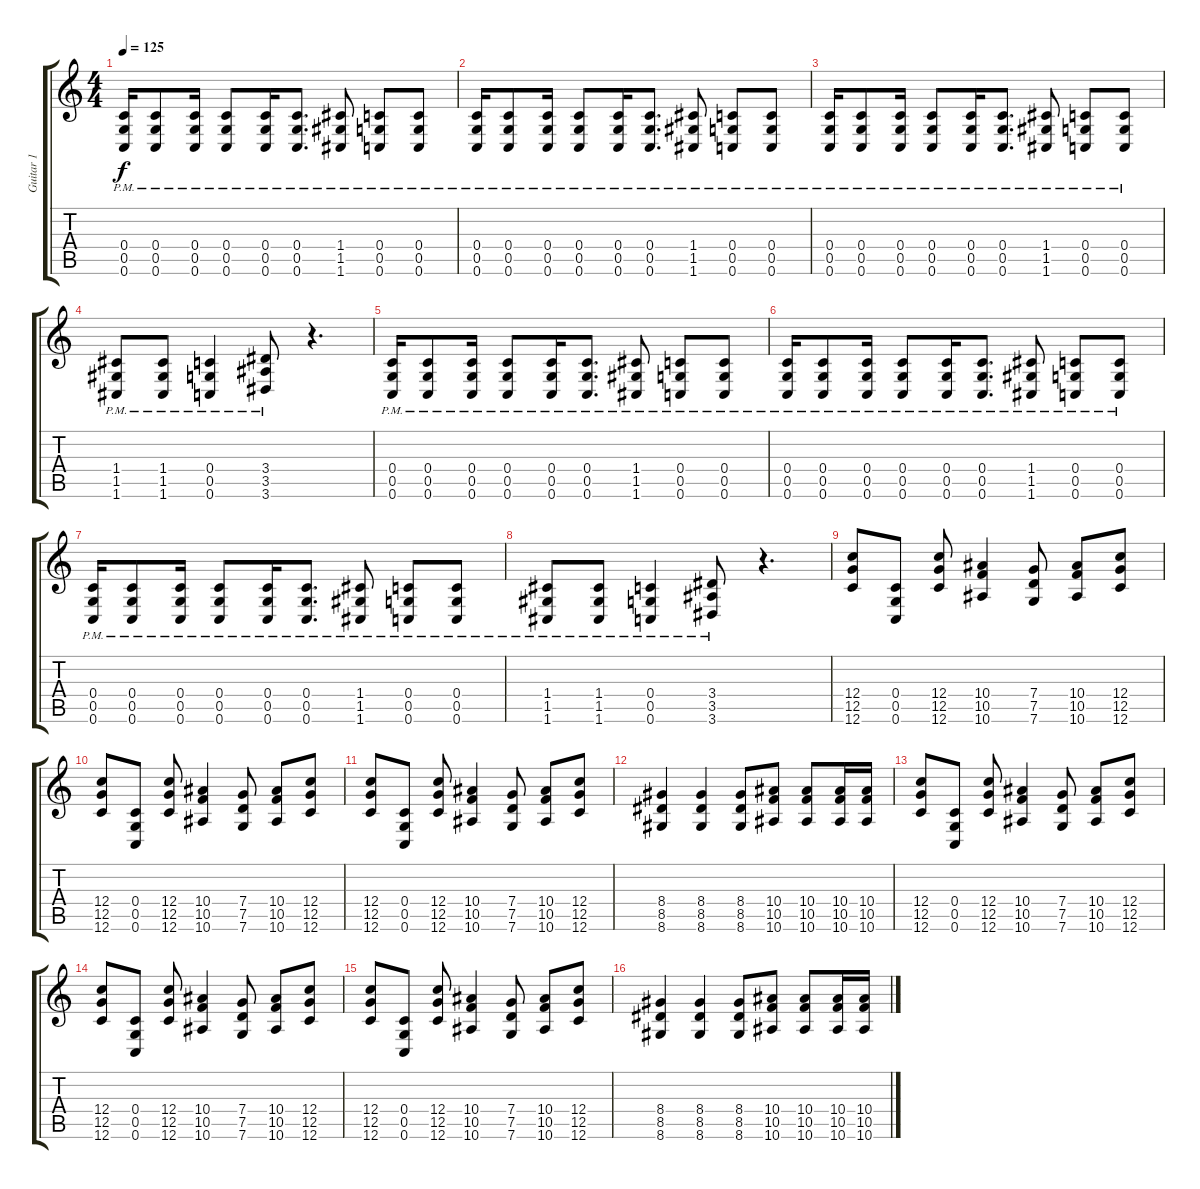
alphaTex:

\track ("Guitar 1" "Guitar 1") {instrument distortionguitar}
\staff {score tabs}
\tuning (D4 A3 F3 C3 G2 C2) {hide}
\ts (4 4)
\tempo 125
\clef g2
\ks c
(0.4{pm} 0.5{pm} 0.6{pm}).16{dy f} (0.4{pm} 0.5{pm} 0.6{pm}).8 (0.4{pm} 0.5{pm} 0.6{pm}).16 (0.4{pm} 0.5{pm} 0.6{pm}).8 (0.4{pm} 0.5{pm} 0.6{pm}).16 (0.4{pm} 0.5{pm} 0.6{pm}).8{d} (1.4{pm} 1.5{pm} 1.6{pm}).8 (0.4{pm} 0.5{pm} 0.6{pm}).8 (0.4{pm} 0.5{pm} 0.6{pm}).8 |
(0.4{pm} 0.5{pm} 0.6{pm}).16 (0.4{pm} 0.5{pm} 0.6{pm}).8 (0.4{pm} 0.5{pm} 0.6{pm}).16 (0.4{pm} 0.5{pm} 0.6{pm}).8 (0.4{pm} 0.5{pm} 0.6{pm}).16 (0.4{pm} 0.5{pm} 0.6{pm}).8{d} (1.4{pm} 1.5{pm} 1.6{pm}).8 (0.4{pm} 0.5{pm} 0.6{pm}).8 (0.4{pm} 0.5{pm} 0.6{pm}).8 |
(0.4{pm} 0.5{pm} 0.6{pm}).16 (0.4{pm} 0.5{pm} 0.6{pm}).8 (0.4{pm} 0.5{pm} 0.6{pm}).16 (0.4{pm} 0.5{pm} 0.6{pm}).8 (0.4{pm} 0.5{pm} 0.6{pm}).16 (0.4{pm} 0.5{pm} 0.6{pm}).8{d} (1.4{pm} 1.5{pm} 1.6{pm}).8 (0.4{pm} 0.5{pm} 0.6{pm}).8 (0.4{pm} 0.5{pm} 0.6{pm}).8 |
(1.4{pm} 1.5{pm} 1.6{pm}).8 (1.4{pm} 1.5{pm} 1.6{pm}).8 (0.4{pm} 0.5{pm} 0.6{pm}).4 (3.4{pm} 3.5{pm} 3.6{pm}).8 r.4{d} |
(0.4{pm} 0.5{pm} 0.6{pm}).16 (0.4{pm} 0.5{pm} 0.6{pm}).8 (0.4{pm} 0.5{pm} 0.6{pm}).16 (0.4{pm} 0.5{pm} 0.6{pm}).8 (0.4{pm} 0.5{pm} 0.6{pm}).16 (0.4{pm} 0.5{pm} 0.6{pm}).8{d} (1.4{pm} 1.5{pm} 1.6{pm}).8 (0.4{pm} 0.5{pm} 0.6{pm}).8 (0.4{pm} 0.5{pm} 0.6{pm}).8 |
(0.4{pm} 0.5{pm} 0.6{pm}).16 (0.4{pm} 0.5{pm} 0.6{pm}).8 (0.4{pm} 0.5{pm} 0.6{pm}).16 (0.4{pm} 0.5{pm} 0.6{pm}).8 (0.4{pm} 0.5{pm} 0.6{pm}).16 (0.4{pm} 0.5{pm} 0.6{pm}).8{d} (1.4{pm} 1.5{pm} 1.6{pm}).8 (0.4{pm} 0.5{pm} 0.6{pm}).8 (0.4{pm} 0.5{pm} 0.6{pm}).8 |
(0.4{pm} 0.5{pm} 0.6{pm}).16 (0.4{pm} 0.5{pm} 0.6{pm}).8 (0.4{pm} 0.5{pm} 0.6{pm}).16 (0.4{pm} 0.5{pm} 0.6{pm}).8 (0.4{pm} 0.5{pm} 0.6{pm}).16 (0.4{pm} 0.5{pm} 0.6{pm}).8{d} (1.4{pm} 1.5{pm} 1.6{pm}).8 (0.4{pm} 0.5{pm} 0.6{pm}).8 (0.4{pm} 0.5{pm} 0.6{pm}).8 |
(1.4{pm} 1.5{pm} 1.6{pm}).8 (1.4{pm} 1.5{pm} 1.6{pm}).8 (0.4{pm} 0.5{pm} 0.6{pm}).4 (3.4{pm} 3.5{pm} 3.6{pm}).8 r.4{d} |
(12.4 12.5 12.6).8 (0.4 0.5 0.6).8 (12.4 12.5 12.6).8 (10.4 10.5 10.6).4 (7.4 7.5 7.6).8 (10.4 10.5 10.6).8 (12.4 12.5 12.6).8 |
(12.4 12.5 12.6).8 (0.4 0.5 0.6).8 (12.4 12.5 12.6).8 (10.4 10.5 10.6).4 (7.4 7.5 7.6).8 (10.4 10.5 10.6).8 (12.4 12.5 12.6).8 |
(12.4 12.5 12.6).8 (0.4 0.5 0.6).8 (12.4 12.5 12.6).8 (10.4 10.5 10.6).4 (7.4 7.5 7.6).8 (10.4 10.5 10.6).8 (12.4 12.5 12.6).8 |
(8.4 8.5 8.6).4 (8.4 8.5 8.6).4 (8.4 8.5 8.6).8 (10.4 10.5 10.6).8 (10.4 10.5 10.6).8 (10.4 10.5 10.6).16 (10.4 10.5 10.6).16 |
(12.4 12.5 12.6).8 (0.4 0.5 0.6).8 (12.4 12.5 12.6).8 (10.4 10.5 10.6).4 (7.4 7.5 7.6).8 (10.4 10.5 10.6).8 (12.4 12.5 12.6).8 |
(12.4 12.5 12.6).8 (0.4 0.5 0.6).8 (12.4 12.5 12.6).8 (10.4 10.5 10.6).4 (7.4 7.5 7.6).8 (10.4 10.5 10.6).8 (12.4 12.5 12.6).8 |
(12.4 12.5 12.6).8 (0.4 0.5 0.6).8 (12.4 12.5 12.6).8 (10.4 10.5 10.6).4 (7.4 7.5 7.6).8 (10.4 10.5 10.6).8 (12.4 12.5 12.6).8 |
(8.4 8.5 8.6).4 (8.4 8.5 8.6).4 (8.4 8.5 8.6).8 (10.4 10.5 10.6).8 (10.4 10.5 10.6).8 (10.4 10.5 10.6).16 (10.4 10.5 10.6).16
